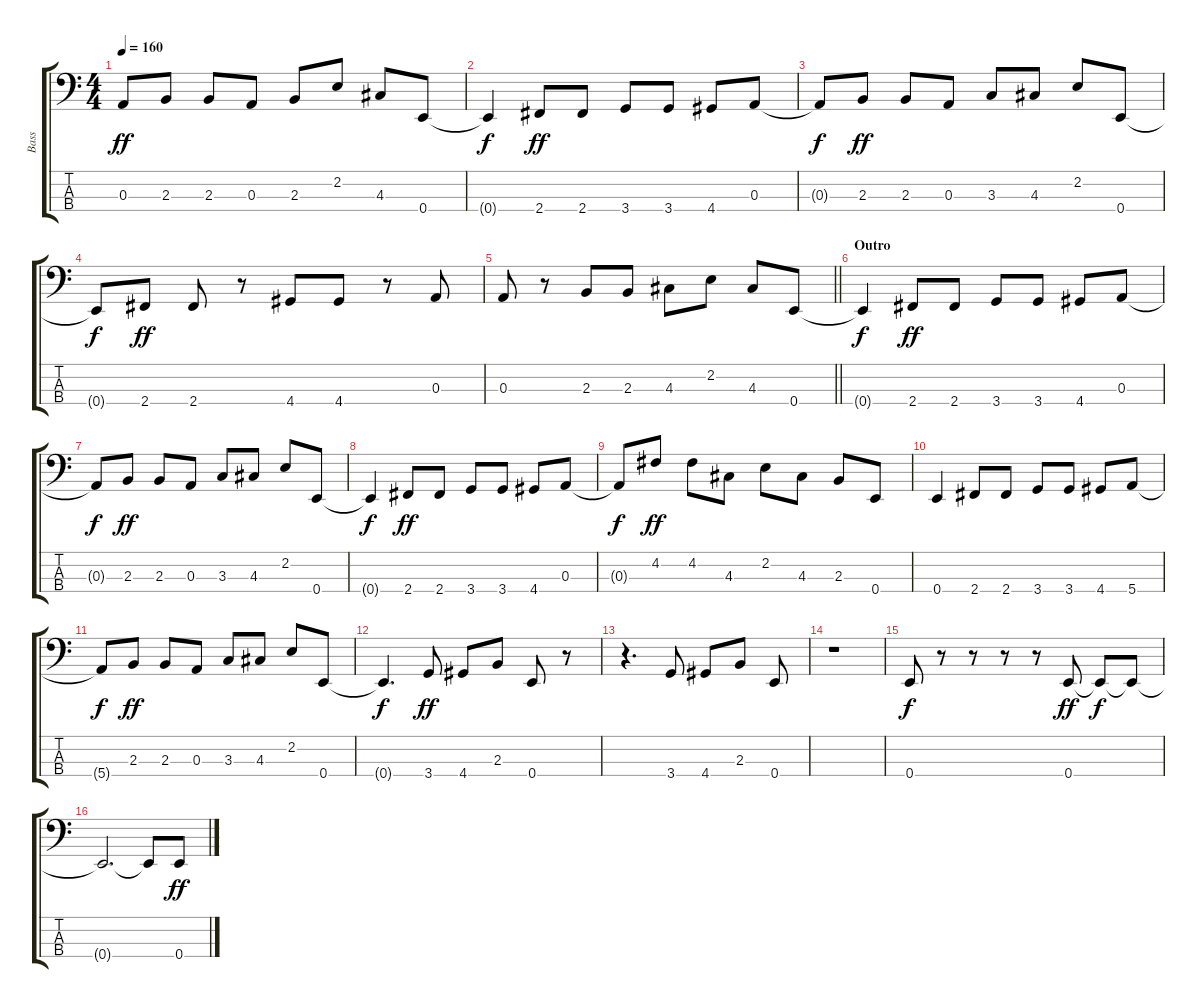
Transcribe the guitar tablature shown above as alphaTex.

\track ("Bass" "Bass") {instrument electricbassfinger}
\staff {score tabs}
\tuning (G2 D2 A1 E1) {hide}
\ts (4 4)
\tempo 160
\clef f4
\ks c
0.3.8{dy ff} 2.3.8 2.3.8 0.3.8 2.3.8 2.2.8 4.3.8 0.4.8 |
0.4{t}.4{dy f} 2.4.8{dy ff} 2.4.8 3.4.8 3.4.8 4.4.8 0.3.8 |
0.3{t}.8{dy f} 2.3.8{dy ff} 2.3.8 0.3.8 3.3.8 4.3.8 2.2.8 0.4.8 |
0.4{t}.8{dy f} 2.4.8{dy ff} 2.4.8 r.8 4.4.8 4.4.8 r.8 0.3.8 |
\barLineRight lightlight
0.3.8 r.8 2.3.8 2.3.8 4.3.8 2.2.8 4.3.8 0.4.8 |
\section ("" "Outro")
0.4{t}.4{dy f} 2.4.8{dy ff} 2.4.8 3.4.8 3.4.8 4.4.8 0.3.8 |
0.3{t}.8{dy f} 2.3.8{dy ff} 2.3.8 0.3.8 3.3.8 4.3.8 2.2.8 0.4.8 |
0.4{t}.4{dy f} 2.4.8{dy ff} 2.4.8 3.4.8 3.4.8 4.4.8 0.3.8 |
0.3{t}.8{dy f} 4.2.8{dy ff} 4.2.8 4.3.8 2.2.8 4.3.8 2.3.8 0.4.8 |
0.4.4 2.4.8 2.4.8 3.4.8 3.4.8 4.4.8 5.4.8 |
5.4{t}.8{dy f} 2.3.8{dy ff} 2.3.8 0.3.8 3.3.8 4.3.8 2.2.8 0.4.8 |
0.4{t}.4{d dy f} 3.4.8{dy ff} 4.4.8 2.3.8 0.4.8 r.8 |
r.4{d} 3.4.8 4.4.8 2.3.8 0.4.8 |
r.1 |
0.4.8{dy f} r.8 r.8 r.8 r.8 0.4.8{dy ff} 0.4{t}.8{dy f} 0.4{t}.8 |
0.4{t}.2{d} 0.4{t}.8 0.4.8{dy ff}
